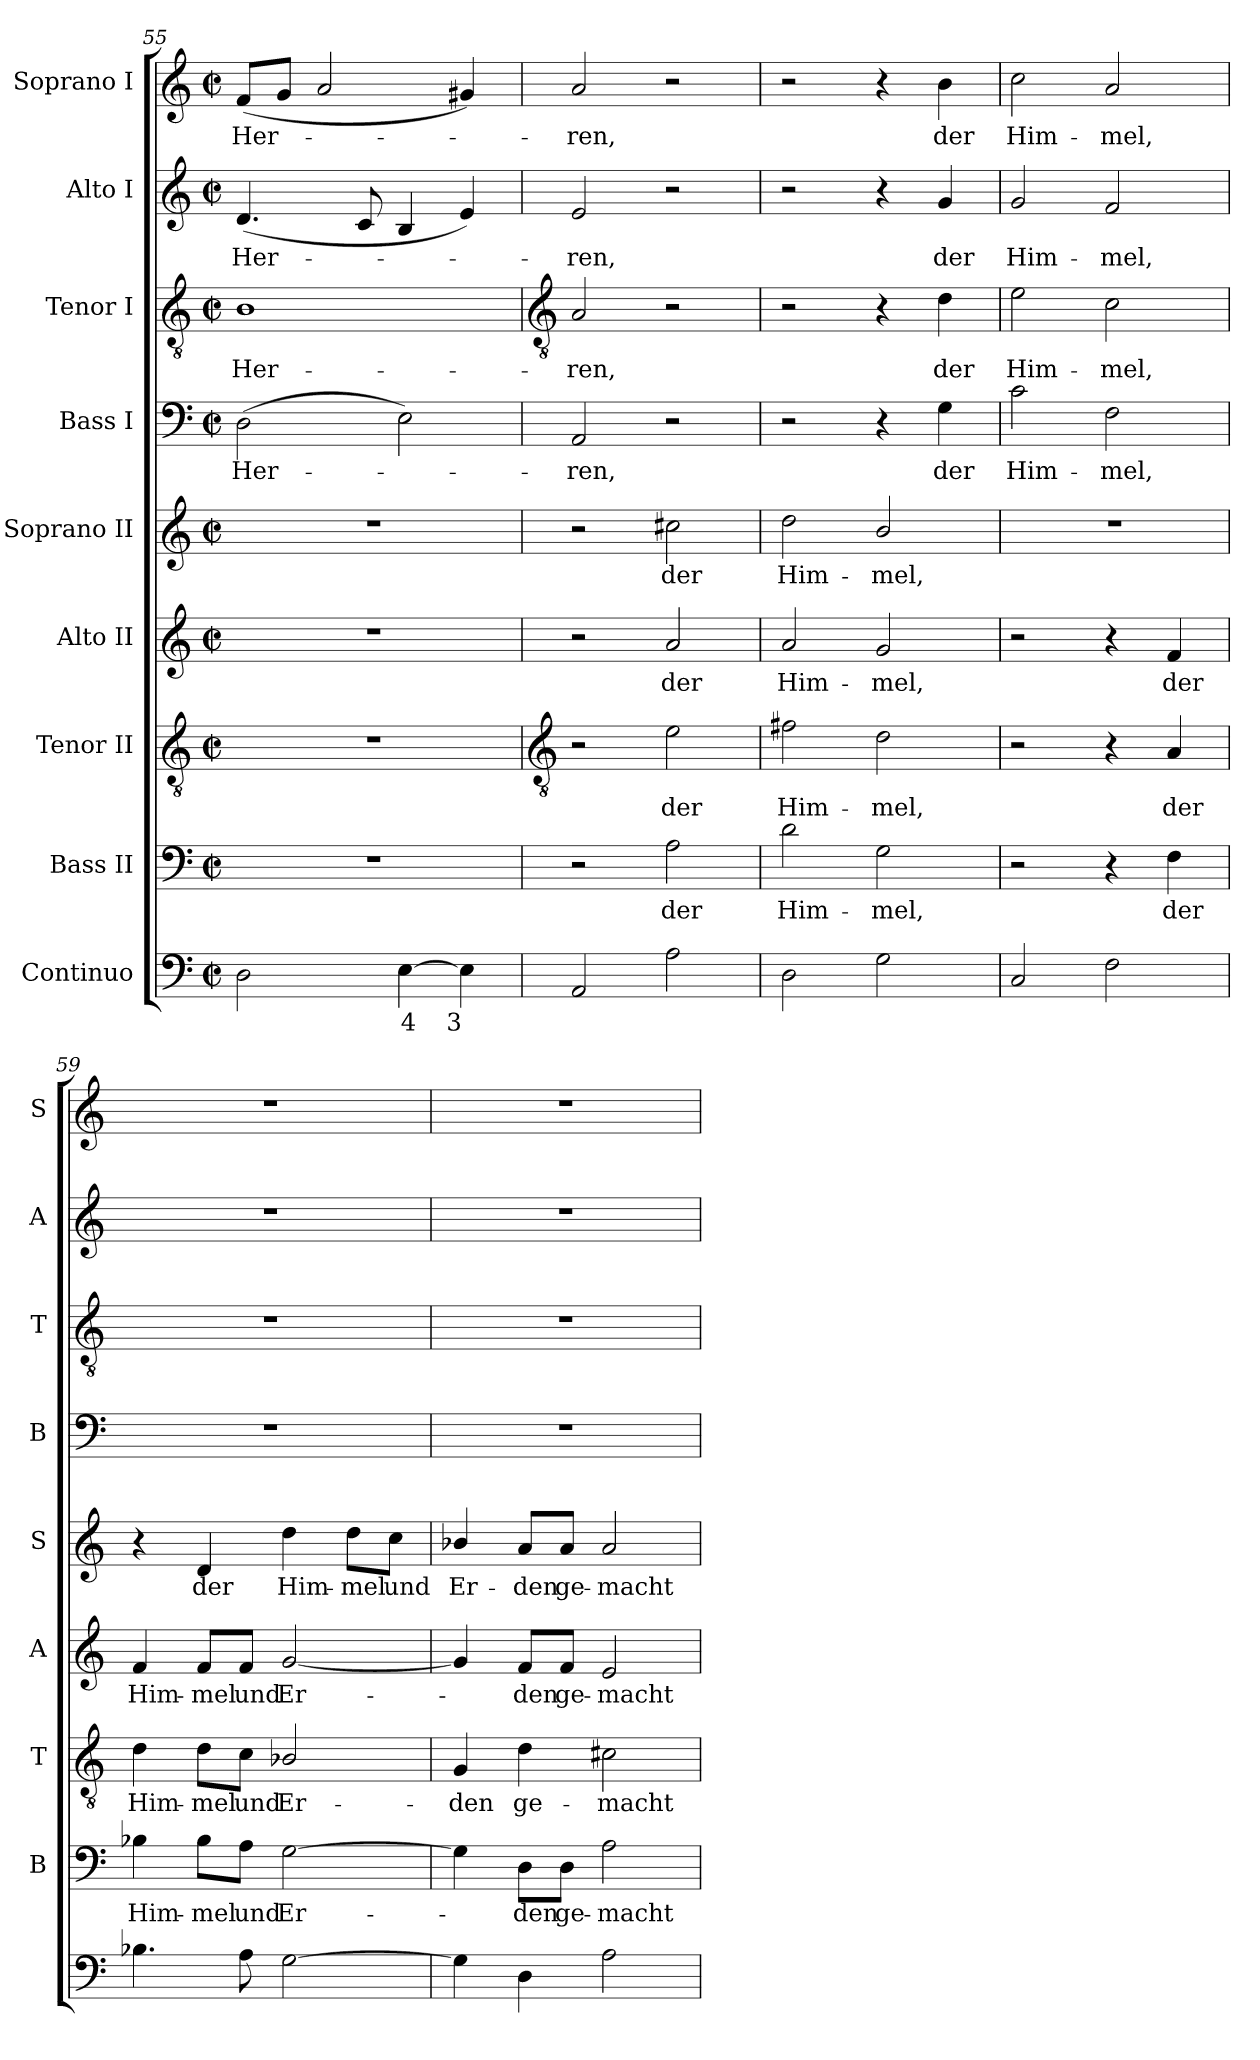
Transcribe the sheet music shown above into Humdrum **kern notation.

**kern	**text	**kern	**text	**kern	**text	**kern	**text	**kern	**text	**kern	**text	**kern	**text	**kern	**text	**kern	**text
*part9	*part9	*part8	*part8	*part7	*part7	*part6	*part6	*part5	*part5	*part4	*part4	*part3	*part3	*part2	*part2	*part1	*part1
*staff9	*staff9	*staff8	*staff8	*staff7	*staff7	*staff6	*staff6	*staff5	*staff5	*staff4	*staff4	*staff3	*staff3	*staff2	*staff2	*staff1	*staff1
*I"Continuo	*	*I"Bass II	*	*I"Tenor II	*	*I"Alto II	*	*I"Soprano II	*	*I"Bass I	*	*I"Tenor I	*	*I"Alto I	*	*I"Soprano I	*
*	*	*I'B	*	*I'T	*	*I'A	*	*I'S	*	*I'B	*	*I'T	*	*I'A	*	*I'S	*
*clefF4	*	*clefF4	*	*clefGv2	*	*clefG2	*	*clefG2	*	*clefF4	*	*clefGv2	*	*clefG2	*	*clefG2	*
*k[]	*	*k[]	*	*k[]	*	*k[]	*	*k[]	*	*k[]	*	*k[]	*	*k[]	*	*k[]	*
*C:	*	*C:	*	*C:	*	*C:	*	*C:	*	*C:	*	*C:	*	*C:	*	*C:	*
*M2/2	*	*M2/2	*	*M2/2	*	*M2/2	*	*M2/2	*	*M2/2	*	*M2/2	*	*M2/2	*	*M2/2	*
*met(c|)	*	*met(c|)	*	*met(c|)	*	*met(c|)	*	*met(c|)	*	*met(c|)	*	*met(c|)	*	*met(c|)	*	*met(c|)	*
=55	=55	=55	=55	=55	=55	=55	=55	=55	=55	=55	=55	=55	=55	=55	=55	=55	=55
!	!	!	!	!	!	!	!	!	!	!	!LO:LY:b	!	!LO:LY:b	!	!LO:LY:b	!	!LO:LY:b
2D	.	1r	.	1r	.	1r	.	1r	.	(>2D	Her-	1B	Her-	(<4.d	Her-	(<8fL	Her-
.	.	.	.	.	.	.	.	.	.	.	.	.	.	.	.	8gJ	.
.	.	.	.	.	.	.	.	.	.	.	.	.	.	.	.	2a	.
.	.	.	.	.	.	.	.	.	.	.	.	.	.	8c	.	.	.
!	!LO:LY:b	!	!	!	!	!	!	!	!	!	!	!	!	!	!	!	!
[4E	4	.	.	.	.	.	.	.	.	2E)	.	.	.	4B	.	.	.
!	!LO:LY:b	!	!	!	!	!	!	!	!	!	!	!	!	!	!	!	!
4E]	3	.	.	.	.	.	.	.	.	.	.	.	.	4e)	.	4g#X)	.
!!LO:LB:g=z
=56	=56	=56	=56	=56	=56	=56	=56	=56	=56	=56	=56	=56	=56	=56	=56	=56	=56
*	*	*	*	*clefGv2	*	*	*	*	*	*	*	*clefGv2	*	*	*	*	*
!	!	!	!	!	!	!	!	!	!	!	!LO:LY:b	!	!LO:LY:b	!	!LO:LY:b	!	!LO:LY:b
2AA	.	2r	.	2r	.	2r	.	2r	.	2AA	ren,	2A	-ren,	2e	ren,	2a	ren,
!	!	!	!LO:LY:b	!	!LO:LY:b	!	!LO:LY:b	!	!LO:LY:b	!	!	!	!	!	!	!	!
2A	.	2A	der	2e	der	2a	der	2cc#X	der	2r	.	2r	.	2r	.	2r	.
=57	=57	=57	=57	=57	=57	=57	=57	=57	=57	=57	=57	=57	=57	=57	=57	=57	=57
!	!	!	!LO:LY:b	!	!LO:LY:b	!	!LO:LY:b	!	!LO:LY:b	!	!	!	!	!	!	!	!
2D	.	2d	Him-	2f#X	Him-	2a	Him-	2dd	Him-	2r	.	2r	.	2r	.	2r	.
!	!	!	!LO:LY:b	!	!LO:LY:b	!	!LO:LY:b	!	!LO:LY:b	!	!	!	!	!	!	!	!
2G	.	2G	-mel,	2d	-mel,	2g	-mel,	2b/	-mel,	4r	.	4r	.	4r	.	4r	.
!	!	!	!	!	!	!	!	!	!	!	!LO:LY:b	!	!LO:LY:b	!	!LO:LY:b	!	!LO:LY:b
.	.	.	.	.	.	.	.	.	.	4G	der	4d	der	4g	der	4b	der
=58	=58	=58	=58	=58	=58	=58	=58	=58	=58	=58	=58	=58	=58	=58	=58	=58	=58
!	!	!	!	!	!	!	!	!	!	!	!LO:LY:b	!	!LO:LY:b	!	!LO:LY:b	!	!LO:LY:b
2C	.	2r	.	2r	.	2r	.	1r	.	2c	Him-	2e	Him-	2g	Him-	2cc	Him-
!	!	!	!	!	!	!	!	!	!	!	!LO:LY:b	!	!LO:LY:b	!	!LO:LY:b	!	!LO:LY:b
2F	.	4r	.	4r	.	4r	.	.	.	2F	-mel,	2c	-mel,	2f	-mel,	2a	-mel,
!	!	!	!LO:LY:b	!	!LO:LY:b	!	!LO:LY:b	!	!	!	!	!	!	!	!	!	!
.	.	4F	der	4A	der	4f	der	.	.	.	.	.	.	.	.	.	.
=59	=59	=59	=59	=59	=59	=59	=59	=59	=59	=59	=59	=59	=59	=59	=59	=59	=59
!	!	!	!LO:LY:b	!	!LO:LY:b	!	!LO:LY:b	!	!	!	!	!	!	!	!	!	!
4.B-X	.	4B-X	Him-	4d	Him-	4f	Him-	4r	.	1r	.	1r	.	1r	.	1r	.
!	!	!	!LO:LY:b	!	!LO:LY:b	!	!LO:LY:b	!	!LO:LY:b	!	!	!	!	!	!	!	!
.	.	8B-\L	-mel	8d\L	-mel	8f/L	-mel	4d	der	.	.	.	.	.	.	.	.
!	!	!	!LO:LY:b	!	!LO:LY:b	!	!LO:LY:b	!	!	!	!	!	!	!	!	!	!
8A	.	8A\J	und	8c\J	und	8f/J	und	.	.	.	.	.	.	.	.	.	.
!	!	!	!LO:LY:b	!	!LO:LY:b	!	!LO:LY:b	!	!LO:LY:b	!	!	!	!	!	!	!	!
[2G	.	[2G	Er-	2B-X/	Er-	[2g	Er-	4dd	Him-	.	.	.	.	.	.	.	.
!	!	!	!	!	!	!	!	!	!LO:LY:b	!	!	!	!	!	!	!	!
.	.	.	.	.	.	.	.	8dd\L	-mel	.	.	.	.	.	.	.	.
!	!	!	!	!	!	!	!	!	!LO:LY:b	!	!	!	!	!	!	!	!
.	.	.	.	.	.	.	.	8cc\J	und	.	.	.	.	.	.	.	.
=60	=60	=60	=60	=60	=60	=60	=60	=60	=60	=60	=60	=60	=60	=60	=60	=60	=60
!	!	!	!	!	!LO:LY:b	!	!	!	!LO:LY:b	!	!	!	!	!	!	!	!
4G]	.	4G]	.	4G	-den	4g]	.	4b-X/	Er-	1r	.	1r	.	1r	.	1r	.
!	!	!	!LO:LY:b	!	!LO:LY:b	!	!LO:LY:b	!	!LO:LY:b	!	!	!	!	!	!	!	!
4D	.	8D\L	den	4d	ge-	8f/L	den	8a/L	-den	.	.	.	.	.	.	.	.
!	!	!	!LO:LY:b	!	!	!	!LO:LY:b	!	!LO:LY:b	!	!	!	!	!	!	!	!
.	.	8D\J	ge-	.	.	8f/J	ge-	8a/J	ge-	.	.	.	.	.	.	.	.
!	!	!	!LO:LY:b	!	!LO:LY:b	!	!LO:LY:b	!	!LO:LY:b	!	!	!	!	!	!	!	!
2A	.	2A	-macht	2c#X	-macht	2e	-macht	2a	-macht	.	.	.	.	.	.	.	.
=	=	=	=	=	=	=	=	=	=	=	=	=	=	=	=	=	=
*-	*-	*-	*-	*-	*-	*-	*-	*-	*-	*-	*-	*-	*-	*-	*-	*-	*-
